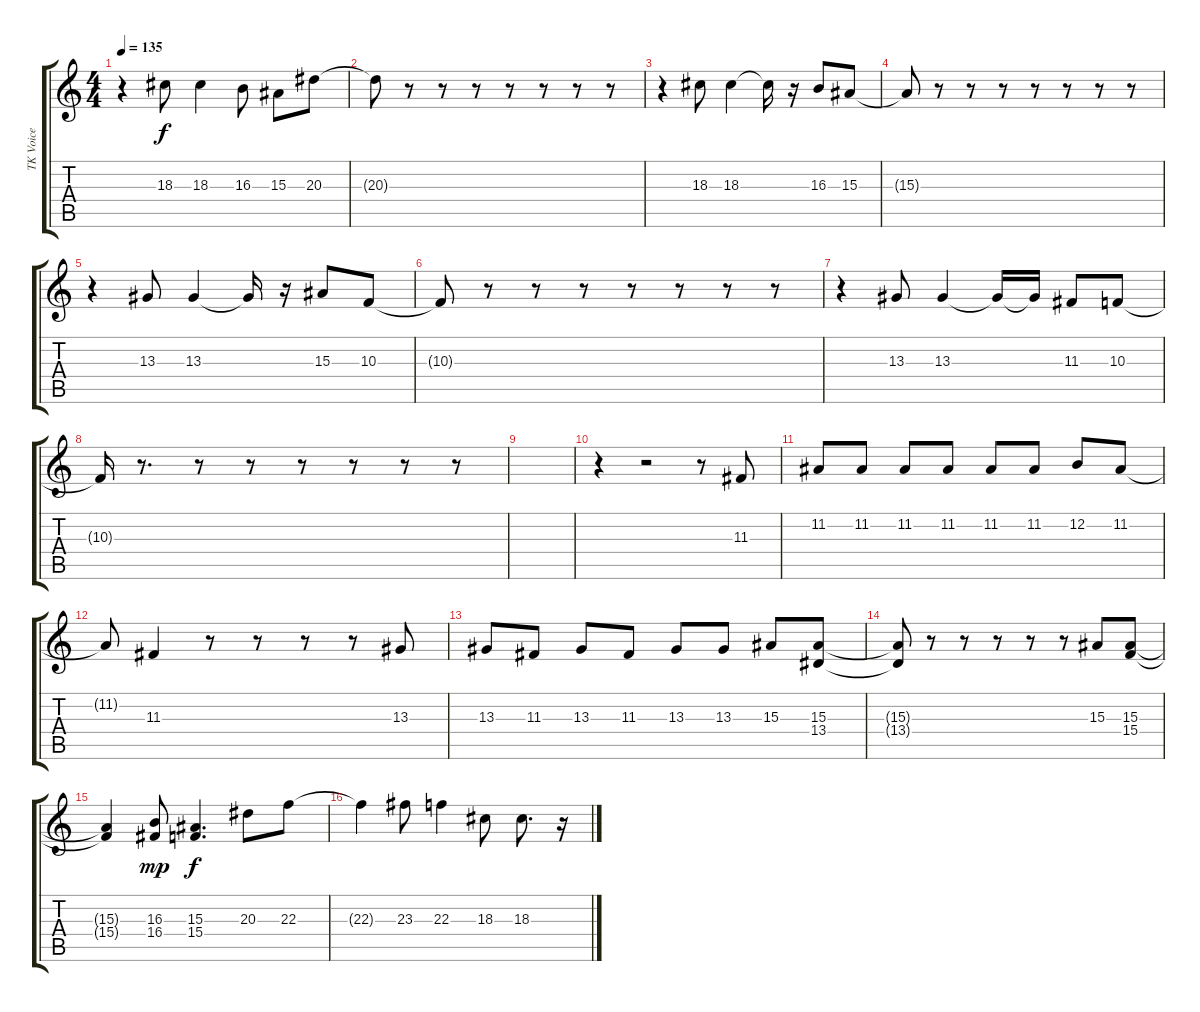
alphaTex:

\track ("TK Voice" "TK Voice") {instrument synthvoice}
\staff {score tabs}
\tuning (E4 B3 G3 D3 A2 E2) {hide}
\ts (4 4)
\tempo 135
\clef g2
\ks c
r.4{dy f} 18.3.8 18.3.4 16.3.8 15.3.8 20.3.8 |
20.3{t}.8 r.8 r.8 r.8 r.8 r.8 r.8 r.8 |
r.4 18.3.8 18.3.4 18.3{t}.16 r.16 16.3.8 15.3.8 |
15.3{t}.8 r.8 r.8 r.8 r.8 r.8 r.8 r.8 |
r.4 13.3.8 13.3.4 13.3{t}.16 r.16 15.3.8 10.3.8 |
10.3{t}.8 r.8 r.8 r.8 r.8 r.8 r.8 r.8 |
r.4 13.3.8 13.3.4 13.3{t}.16 13.3{t}.16 11.3.8 10.3.8 |
10.3{t}.16 r.8{d} r.8 r.8 r.8 r.8 r.8 r.8 |
|
r.4 r.2 r.8 11.3.8 |
11.2.8 11.2.8 11.2.8 11.2.8 11.2.8 11.2.8 12.2.8 11.2.8 |
11.2{t}.8 11.3.4 r.8 r.8 r.8 r.8 13.3.8 |
13.3.8 11.3.8 13.3.8 11.3.8 13.3.8 13.3.8 15.3.8 (15.3 13.4).8 |
(15.3{t} 13.4{t}).8 r.8 r.8 r.8 r.8 r.8 15.3.8 (15.3 15.4).8 |
(15.3{t} 15.4{t}).4 (16.3 16.4).8{dy mp} (15.3 15.4).4{d dy f} 20.3.8 22.3.8 |
22.3{t}.4 23.3.8 22.3.4 18.3.8 18.3.8{d} r.16
